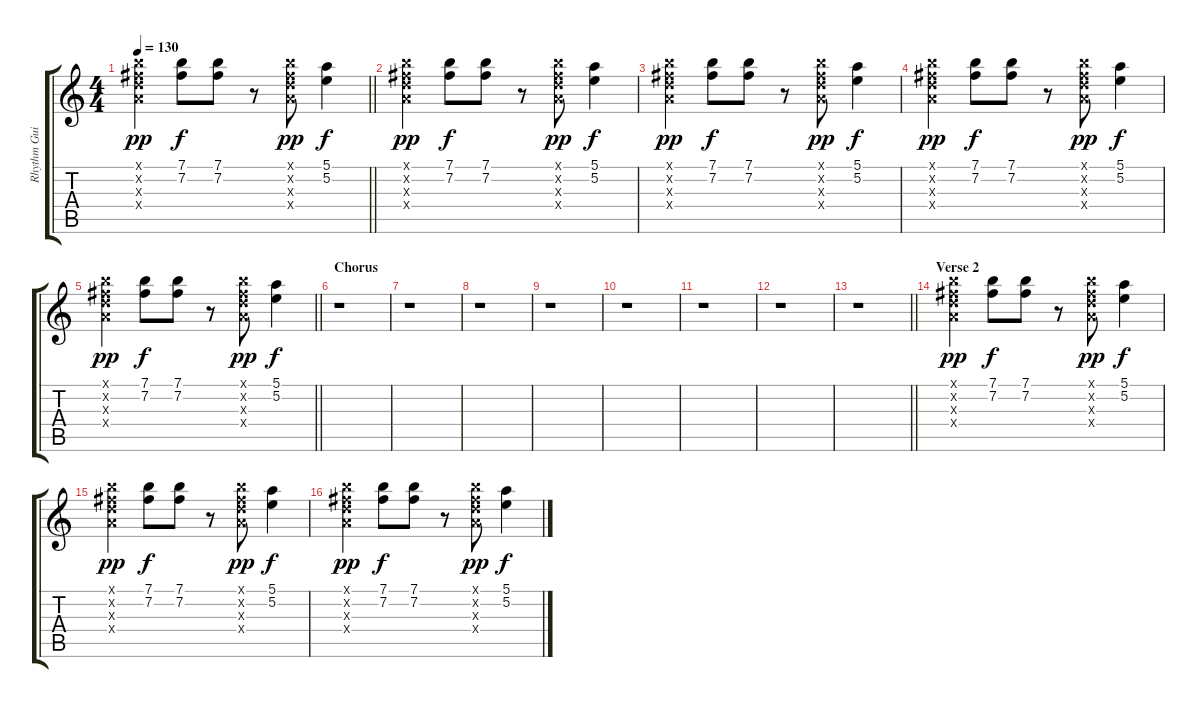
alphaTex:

\track ("Rhythm Guitar" "Rhythm Gui") {instrument electricguitarclean}
\staff {score tabs}
\tuning (E4 B3 G3 D3 A2 E2) {hide}
\ts (4 4)
\tempo 130
\clef g2
\barLineRight lightlight
\ks c
(7.1{x} 7.2{x} 7.3{x} 7.4{x}).4{dy pp} (7.1 7.2).8{dy f} (7.1 7.2).8 r.8 (7.1{x} 7.2{x} 7.3{x} 7.4{x}).8{dy pp} (5.1 5.2).4{dy f} |
(7.1{x} 7.2{x} 7.3{x} 7.4{x}).4{dy pp} (7.1 7.2).8{dy f} (7.1 7.2).8 r.8 (7.1{x} 7.2{x} 7.3{x} 7.4{x}).8{dy pp} (5.1 5.2).4{dy f} |
(7.1{x} 7.2{x} 7.3{x} 7.4{x}).4{dy pp} (7.1 7.2).8{dy f} (7.1 7.2).8 r.8 (7.1{x} 7.2{x} 7.3{x} 7.4{x}).8{dy pp} (5.1 5.2).4{dy f} |
(7.1{x} 7.2{x} 7.3{x} 7.4{x}).4{dy pp} (7.1 7.2).8{dy f} (7.1 7.2).8 r.8 (7.1{x} 7.2{x} 7.3{x} 7.4{x}).8{dy pp} (5.1 5.2).4{dy f} |
\barLineRight lightlight
(7.1{x} 7.2{x} 7.3{x} 7.4{x}).4{dy pp} (7.1 7.2).8{dy f} (7.1 7.2).8 r.8 (7.1{x} 7.2{x} 7.3{x} 7.4{x}).8{dy pp} (5.1 5.2).4{dy f} |
\section ("" "Chorus")
r.1 |
r.1 |
r.1 |
r.1 |
r.1 |
r.1 |
r.1 |
\barLineRight lightlight
r.1 |
\section ("" "Verse 2")
(7.1{x} 7.2{x} 7.3{x} 7.4{x}).4{dy pp} (7.1 7.2).8{dy f} (7.1 7.2).8 r.8 (7.1{x} 7.2{x} 7.3{x} 7.4{x}).8{dy pp} (5.1 5.2).4{dy f} |
(7.1{x} 7.2{x} 7.3{x} 7.4{x}).4{dy pp} (7.1 7.2).8{dy f} (7.1 7.2).8 r.8 (7.1{x} 7.2{x} 7.3{x} 7.4{x}).8{dy pp} (5.1 5.2).4{dy f} |
(7.1{x} 7.2{x} 7.3{x} 7.4{x}).4{dy pp} (7.1 7.2).8{dy f} (7.1 7.2).8 r.8 (7.1{x} 7.2{x} 7.3{x} 7.4{x}).8{dy pp} (5.1 5.2).4{dy f}
